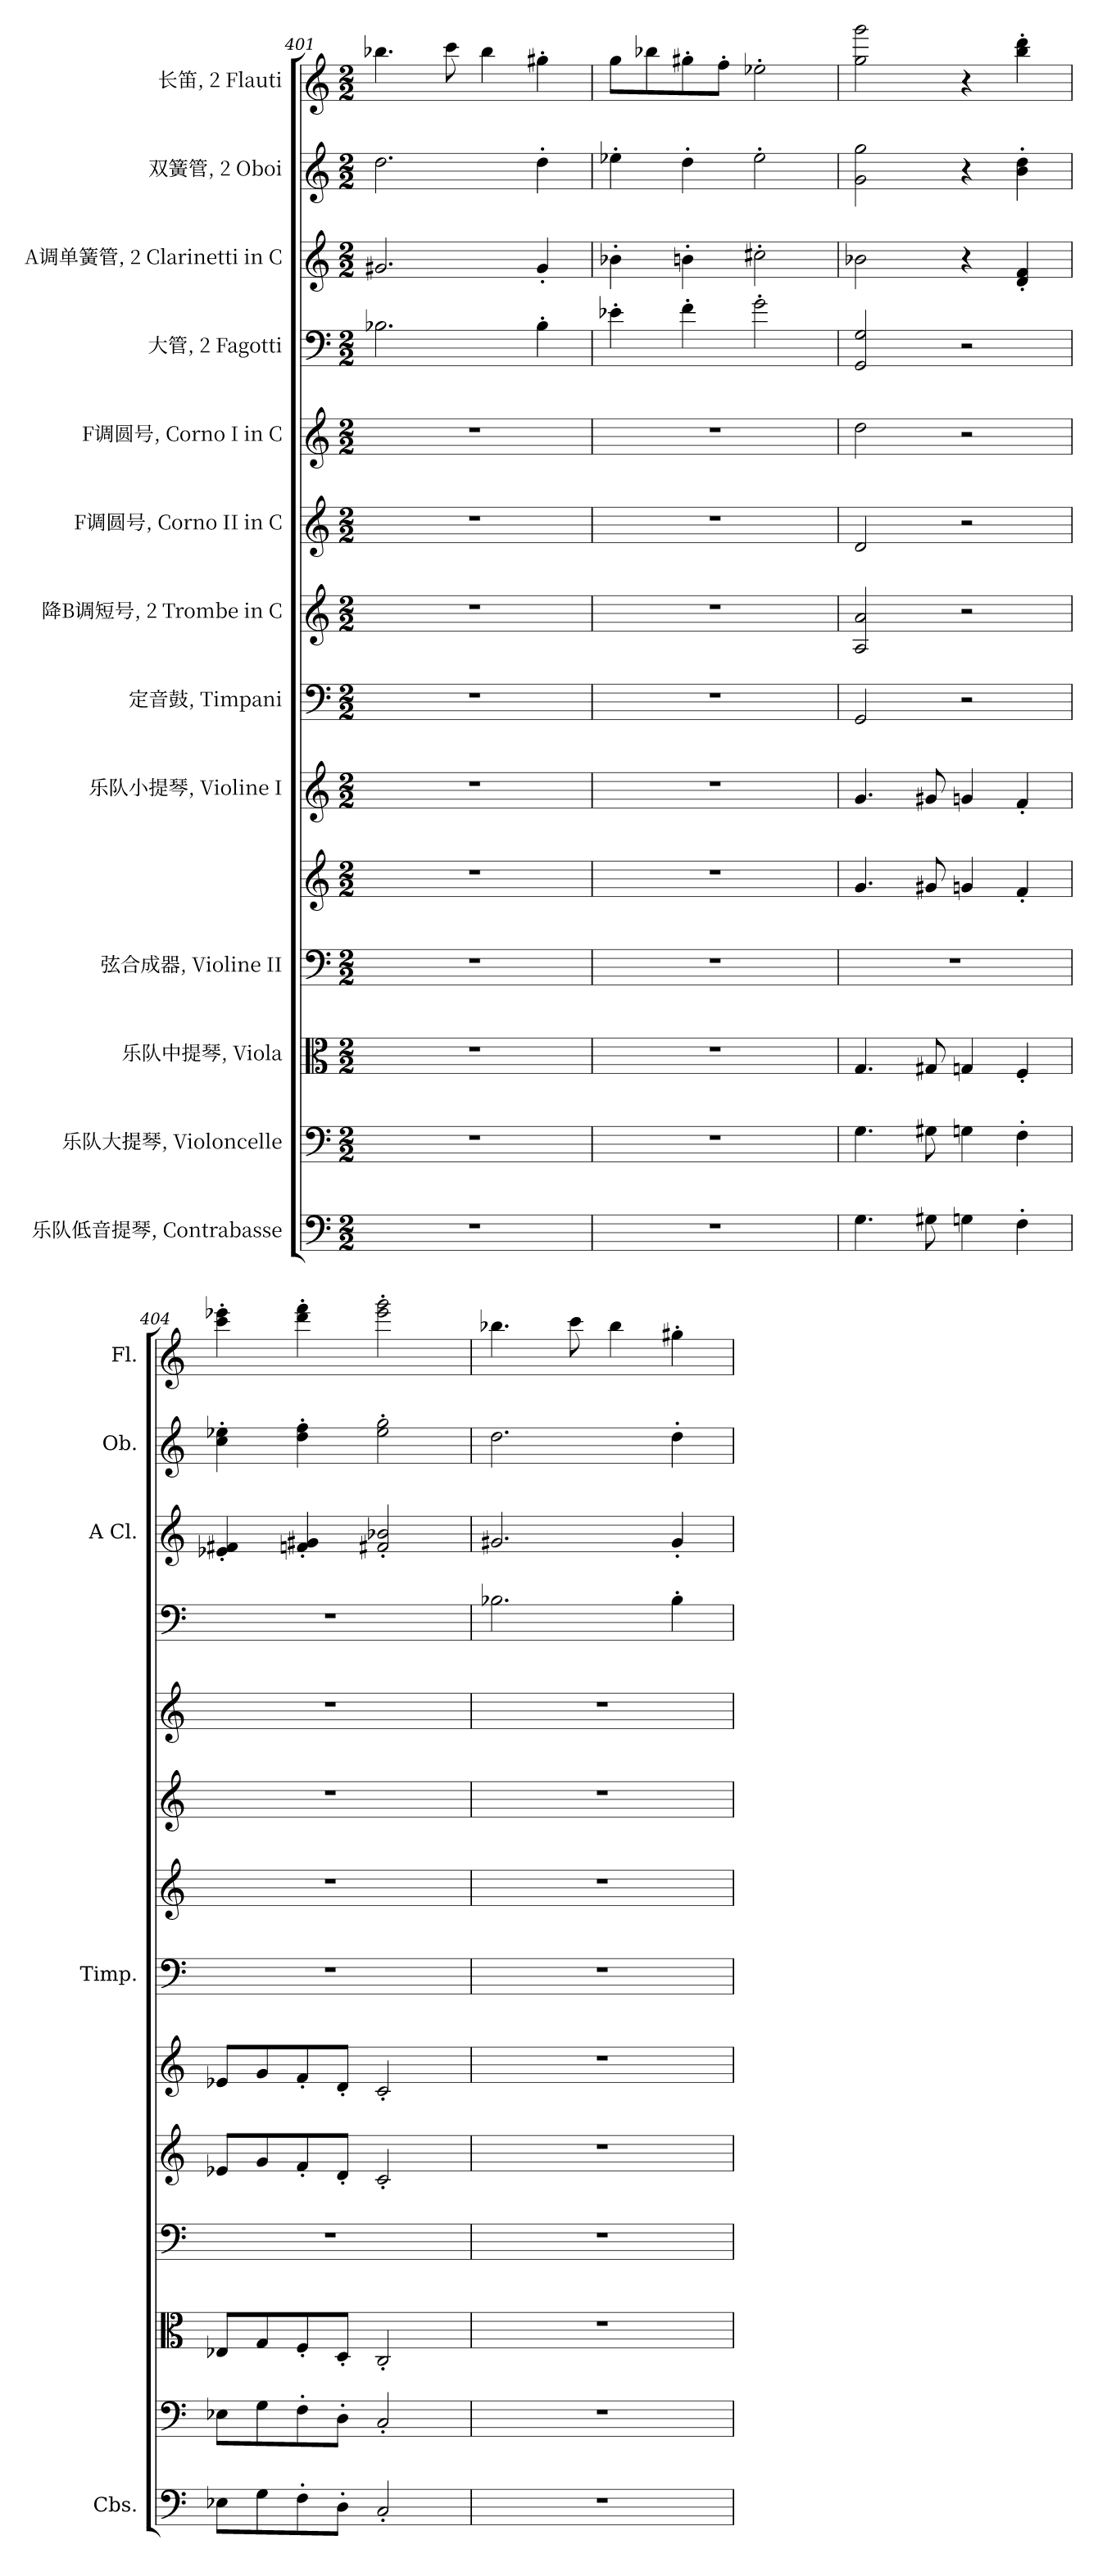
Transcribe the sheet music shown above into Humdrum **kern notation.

**kern	**kern	**kern	**kern	**kern	**kern	**kern	**kern	**kern	**kern	**kern	**kern	**kern	**kern
*part13	*part12	*part11	*part10	*part10	*part9	*part8	*part7	*part6	*part5	*part4	*part3	*part2	*part1
*staff14	*staff13	*staff12	*staff11	*staff10	*staff9	*staff8	*staff7	*staff6	*staff5	*staff4	*staff3	*staff2	*staff1
*I"乐队低音提琴, Contrabasse	*I"乐队大提琴, Violoncelle	*I"乐队中提琴, Viola	*I"弦合成器, Violine II	*	*I"乐队小提琴, Violine I	*I"定音鼓, Timpani	*I"降B调短号, 2 Trombe in C	*I"F调圆号, Corno II in C	*I"F调圆号, Corno I in C	*I"大管, 2 Fagotti	*I"A调单簧管, 2 Clarinetti in C	*I"双簧管, 2 Oboi	*I"长笛, 2 Flauti
*I'Cbs.	*	*	*	*	*	*I'Timp.	*	*	*	*	*I'A Cl.	*I'Ob.	*I'Fl.
*clefF4	*clefF4	*clefC3	*clefF4	*clefG2	*clefG2	*clefF4	*clefG2	*clefG2	*clefG2	*clefF4	*clefG2	*clefG2	*clefG2
*ITrd7c12	*	*	*	*	*	*	*ITrd1c2	*ITrd4c7	*ITrd4c7	*	*ITrd2c3	*	*
*k[]	*k[]	*k[]	*k[]	*k[]	*k[]	*k[]	*k[b-e-]	*k[b-]	*k[b-]	*k[]	*k[f#c#g#]	*k[]	*k[]
*M2/2	*M2/2	*M2/2	*M2/2	*M2/2	*M2/2	*M2/2	*M2/2	*M2/2	*M2/2	*M2/2	*M2/2	*M2/2	*M2/2
*MM239	*MM239	*MM239	*MM239	*MM239	*MM239	*MM239	*MM239	*MM239	*MM239	*MM239	*MM239	*MM239	*MM239
=401	=401	=401	=401	=401	=401	=401	=401	=401	=401	=401	=401	=401	=401
1r	1r	1r	1r	1r	1r	1r	1r	1r	1r	2.B-X\	2.e#X/	2.dd\	4.bb-X\
.	.	.	.	.	.	.	.	.	.	.	.	.	8ccc\
*	*	*	*	*	*	*	*	*	*	*	*	*	*MM248
.	.	.	.	.	.	.	.	.	.	.	.	.	4bb-\
.	.	.	.	.	.	.	.	.	.	4B-'\	4e#'/	4dd'\	4gg#X'\
=402	=402	=402	=402	=402	=402	=402	=402	=402	=402	=402	=402	=402	=402
*	*	*	*	*	*	*	*	*	*	*	*	*	*MM239
1r	1r	1r	1r	1r	1r	1r	1r	1r	1r	4e-X'\	4gn'\	4ee-X'\	8gg\L
.	.	.	.	.	.	.	.	.	.	.	.	.	8bb-X\
.	.	.	.	.	.	.	.	.	.	4f'\	4g#X'\	4dd'\	8gg#X'\
.	.	.	.	.	.	.	.	.	.	.	.	.	8ff'\J
*	*	*	*	*	*	*	*	*	*	*	*	*	*MM248
.	.	.	.	.	.	.	.	.	.	2g'\	2a#X'\	2ee-'\	2ee-X'\
=403	=403	=403	=403	=403	=403	=403	=403	=403	=403	=403	=403	=403	=403
*	*	*	*	*	*	*	*	*	*	*	*	*	*MM242
4.GG\	4.G\	4.G/	1r	4.g/	4.g/	2GG/	2G/ 2g/	2G/	2g\	2GG/ 2G/	2gn\	2g\ 2gg\	2gg\ 2ggg\
8GG#X\	8G#X\	8G#X/	.	8g#X/	8g#X/	.	.	.	.	.	.	.	.
*	*	*	*	*	*	*	*	*	*	*	*	*	*MM253
4GGn\	4Gn\	4Gn/	.	4gn/	4gn/	2r	2r	2r	2r	2r	4r	4r	4r
4FF'\	4F'\	4F'/	.	4f'/	4f'/	.	.	.	.	.	4B/' 4d/'	4b\' 4dd\'	4bb\' 4ddd\'
=404	=404	=404	=404	=404	=404	=404	=404	=404	=404	=404	=404	=404	=404
*	*	*	*	*	*	*	*	*	*	*	*	*	*MM242
8EE-X\L	8E-X\L	8E-X/L	1r	8e-X/L	8e-X/L	1r	1r	1r	1r	1r	4cn/' 4d#X/'	4cc\' 4ee-X\'	4ccc\' 4eee-X\'
8GG\	8G\	8G/	.	8g/	8g/	.	.	.	.	.	.	.	.
8FF'\	8F'\	8F'/	.	8f'/	8f'/	.	.	.	.	.	4dn/' 4e#X/'	4dd\' 4ff\'	4ddd\' 4fff\'
8DD'\J	8D'\J	8D'/J	.	8d'/J	8d'/J	.	.	.	.	.	.	.	.
*	*	*	*	*	*	*	*	*	*	*	*	*	*MM253
2CC'/	2C'/	2C'/	.	2c'/	2c'/	.	.	.	.	.	2d#X/' 2gn/'	2ee-\' 2gg\'	2eee-\' 2ggg\'
!!LO:PB:g=z
=405	=405	=405	=405	=405	=405	=405	=405	=405	=405	=405	=405	=405	=405
*	*	*	*	*	*	*	*	*	*	*	*	*	*MM242
1r	1r	1r	1r	1r	1r	1r	1r	1r	1r	2.B-X\	2.e#X/	2.dd\	4.bb-X\
.	.	.	.	.	.	.	.	.	.	.	.	.	8ccc\
*	*	*	*	*	*	*	*	*	*	*	*	*	*MM253
.	.	.	.	.	.	.	.	.	.	.	.	.	4bb-\
.	.	.	.	.	.	.	.	.	.	4B-'\	4e#'/	4dd'\	4gg#X'\
=	=	=	=	=	=	=	=	=	=	=	=	=	=
*-	*-	*-	*-	*-	*-	*-	*-	*-	*-	*-	*-	*-	*-
